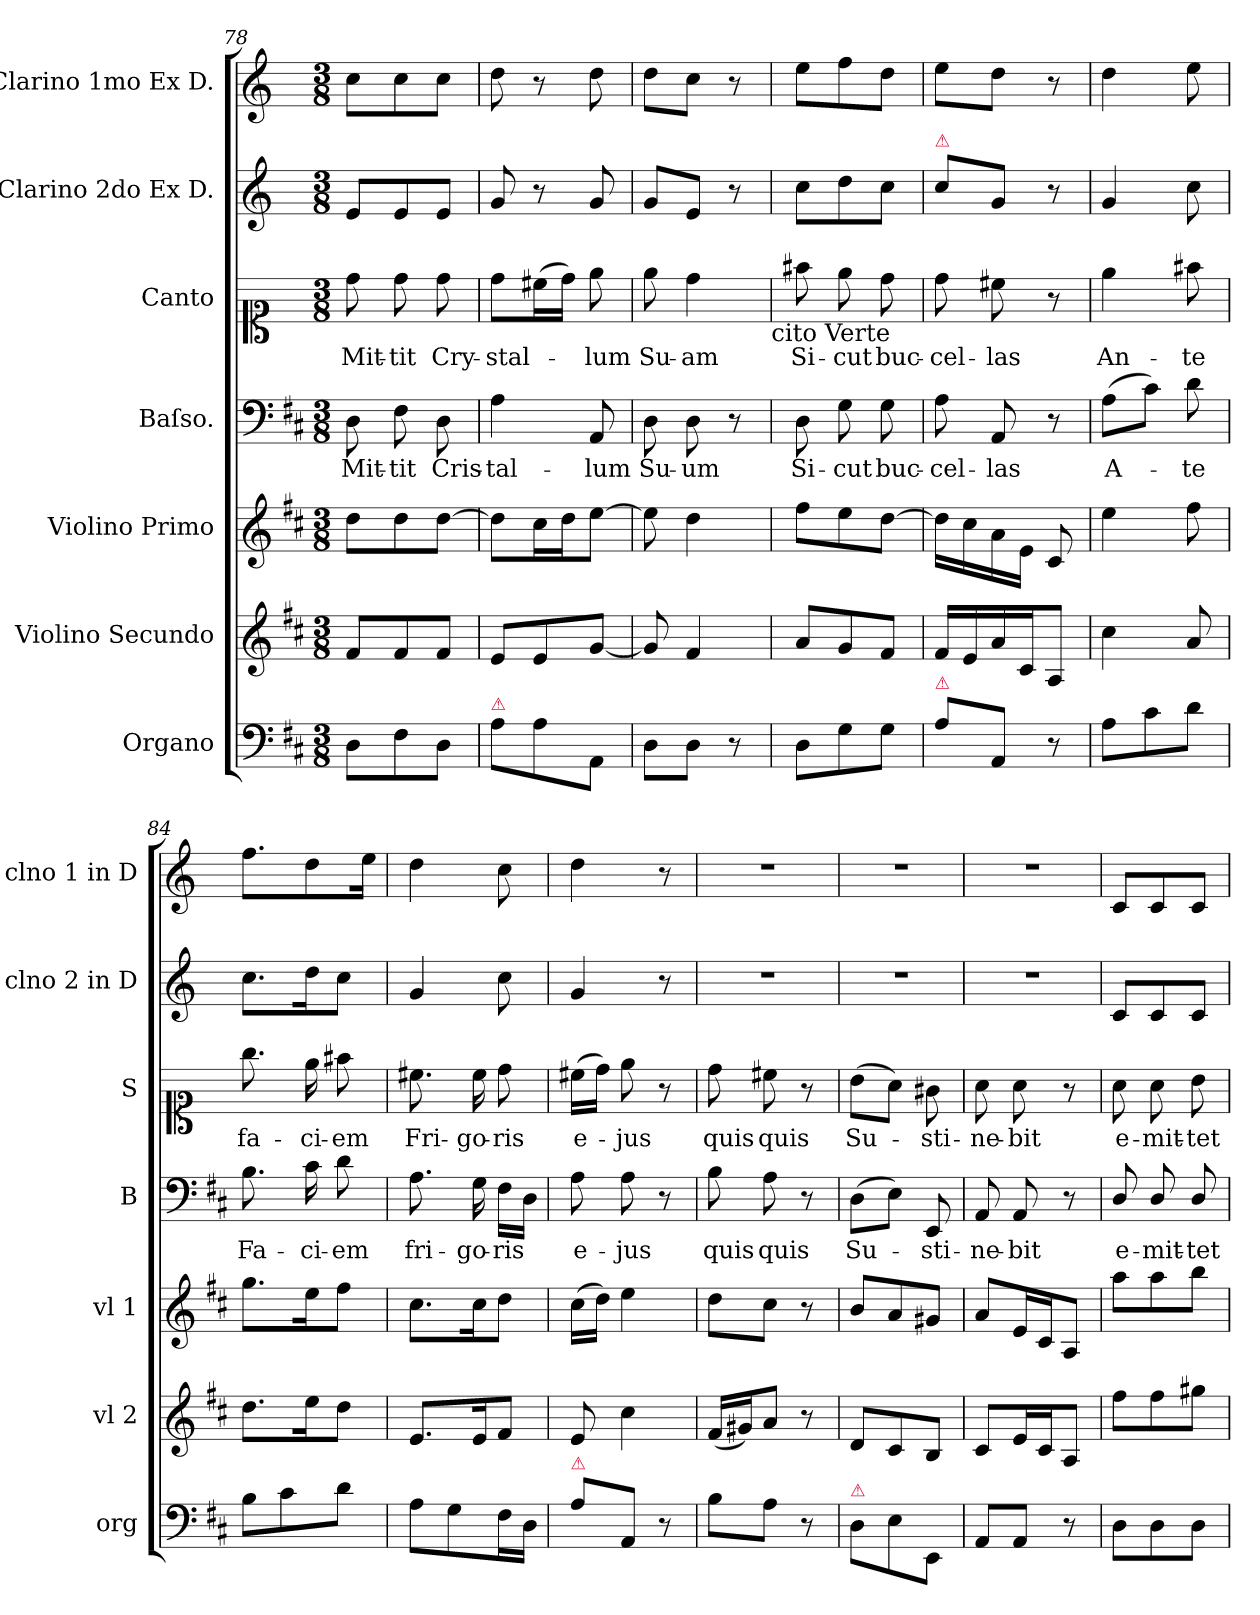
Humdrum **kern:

**kern	**kern	**kern	**kern	**text	**kern	**text	**kern	**kern
*part7	*part6	*part5	*part4	*part4	*part3	*part3	*part2	*part1
*staff7	*staff6	*staff5	*staff4	*staff4	*staff3	*staff3	*staff2	*staff1
*I"Organo	*I"Violino Secundo	*I"Violino Primo	*I"Baſso.	*	*I"Canto	*	*I"Clarino 2do Ex D.	*I"Clarino 1mo Ex D.
*I'org	*I'vl 2	*I'vl 1	*I'B	*	*I'S	*	*I'clno 2 in D	*I'clno 1 in D
*clefF4	*clefG2	*clefG2	*clefF4	*	*clefC1	*	*clefG2	*clefG2
*	*	*	*	*	*	*	*ITrd-1c-2	*ITrd-1c-2
*k[f#c#]	*k[f#c#]	*k[f#c#]	*k[f#c#]	*	*	*	*k[f#c#]	*k[f#c#]
*M3/8	*M3/8	*M3/8	*M3/8	*	*M3/8	*	*M3/8	*M3/8
=78	=78	=78	=78	=78	=78	=78	=78	=78
8D\L	8f#/L	8dd\L	8D\	Mit-	8dd\	Mit-	8f#/L	8dd\L
8F#\	8f#/	8dd\	8F#\	-tit	8dd\	-tit	8f#/	8dd\
8D\J	8f#/J	[8dd\J	8D\	Cris-	8dd\	Cry-	8f#/J	8dd\J
=79	=79	=79	=79	=79	=79	=79	=79	=79
!LO:TX:a:color=crimson:t=⚠	!	!	!	!	!	!	!	!
8A\L	8e/L	8dd\L]	4A\	-tal-	8dd\L	-stal-	8a/	8ee\
8A\	8e/	16cc#\L	.	.	(16cc#\L	.	8r	8r
.	.	16dd\J	.	.	16dd\JJ)	.	.	.
8AA\J	[8g/J	[8ee\J	8AA/	-lum	8ee\	-lum	8a/	8ee\
=80	=80	=80	=80	=80	=80	=80	=80	=80
8D\L	8g/]	8ee\]	8D\	Su-	8ee\	Su-	8a/L	8ee\L
8D\J	4f#/	4dd\	8D\	-um	4dd\	-am	8f#/J	8dd\J
8r	.	.	8r	.	.	.	8r	8r
!	!	!	!	!	!LO:TX:b:t=cito Verte	!	!	!
=81	=81	=81	=81	=81	=81	=81	=81	=81
8D\L	8a/L	8ff#\L	8D\	Si-	8ff#\	Si-	8dd\L	8ff#\L
8G\	8g/	8ee\	8G\	-cut	8ee\	-cut	8ee\	8gg\
8G\J	8f#/J	[8dd\J	8G\	buc-	8dd\	buc-	8dd\J	8ee\J
=82	=82	=82	=82	=82	=82	=82	=82	=82
!	!	!	!	!	!	!	!LO:TX:a:color=crimson:t=⚠	!
!LO:TX:a:color=crimson:t=⚠	!	!	!	!	!	!	!	!
8A\L	16f#/LL	16dd\LL]	8A\	-cel-	8dd\	-cel-	8dd\L	8ff#\L
.	16e/	16cc#\	.	.	.	.	.	.
8AA/J	16a/	16a\	8AA/	-las	8cc#\	-las	8a/J	8ee\J
.	16c#/J	16e\JJ	.	.	.	.	.	.
8r	8A/J	8c#/	8r	.	8r	.	8r	8r
=83	=83	=83	=83	=83	=83	=83	=83	=83
8A\L	4cc#\	4ee\	(8A\L	A-	4ee\	An-	4a/	4ee\
8c#\	.	.	8c#\J)	.	.	.	.	.
8d\J	8a/	8ff#\	8d\	-te	8ff#\	-te	8dd\	8ff#\
=84	=84	=84	=84	=84	=84	=84	=84	=84
8B\L	8.dd\L	8.gg\L	8.B\	Fa-	8.gg\	fa-	8.dd\L	8.gg\L
8c#\	.	.	.	.	.	.	.	.
.	16ee\K	16ee\K	16c#\	-ci-	16ee\	-ci-	16ee\K	8ee\
8d\J	8dd\J	8ff#\J	8d\	-em	8ff#\	-em	8dd\J	.
.	.	.	.	.	.	.	.	16ff#\Jk
=85	=85	=85	=85	=85	=85	=85	=85	=85
8A\L	8.e/L	8.cc#\L	8.A\	fri-	8.cc#\	Fri-	4a/	4ee\
8G\	.	.	.	.	.	.	.	.
.	16e/K	16cc#\K	16G\	-go-	16cc#\	-go-	.	.
16F#\L	8f#/J	8dd\J	16F#\LL	-ris	8dd\	-ris	8dd\	8dd\
16D\JJ	.	.	16D\JJ	.	.	.	.	.
=86	=86	=86	=86	=86	=86	=86	=86	=86
!LO:TX:a:color=crimson:t=⚠	!	!	!	!	!	!	!	!
8A\L	8e/	(16cc#\LL	8A\	e-	(16cc#\LL	e-	4a/	4ee\
.	.	16dd\JJ)	.	.	16dd\JJ)	.	.	.
8AA/J	4cc#\	4ee\	8A\	-jus	8ee\	-jus	.	.
8r	.	.	8r	.	8r	.	8r	8r
=87	=87	=87	=87	=87	=87	=87	=87	=87
8B\L	(16f#/LL	8dd\L	8B\	quis	8dd\	quis	4.r	4.r
.	16g#X/J)	.	.	.	.	.	.	.
8A\J	8a/J	8cc#\J	8A\	quis	8cc#\	quis	.	.
8r	8r	8r	8r	.	8r	.	.	.
=88	=88	=88	=88	=88	=88	=88	=88	=88
!LO:TX:a:color=crimson:t=⚠	!	!	!	!	!	!	!	!
8D\L	8d/L	8b/L	(8D\L	Su-	(8b\L	Su-	4.r	4.r
8E\	8c#/	8a/	8E\J)	.	8a\J)	.	.	.
8EE/J	8B/J	8g#X/J	8EE/	-sti-	8g#X\	-sti-	.	.
=89	=89	=89	=89	=89	=89	=89	=89	=89
8AA/L	8c#/L	8a/L	8AA/	-ne-	8a\	-ne-	4.r	4.r
8AA/J	16e/L	16e/L	8AA/	-bit	8a\	-bit	.	.
.	16c#/J	16c#/J	.	.	.	.	.	.
8r	8A/J	8A/J	8r	.	8r	.	.	.
=90	=90	=90	=90	=90	=90	=90	=90	=90
8D\L	8ff#\L	8aa\L	8D/	e-	8a\	e-	8d/L	8d/L
8D\	8ff#\	8aa\	8D/	-mit-	8a\	-mit-	8d/	8d/
8D\J	8gg#X\J	8bb\J	8D/	-tet	8b\	-tet	8d/J	8d/J
=	=	=	=	=	=	=	=	=
*-	*-	*-	*-	*-	*-	*-	*-	*-
